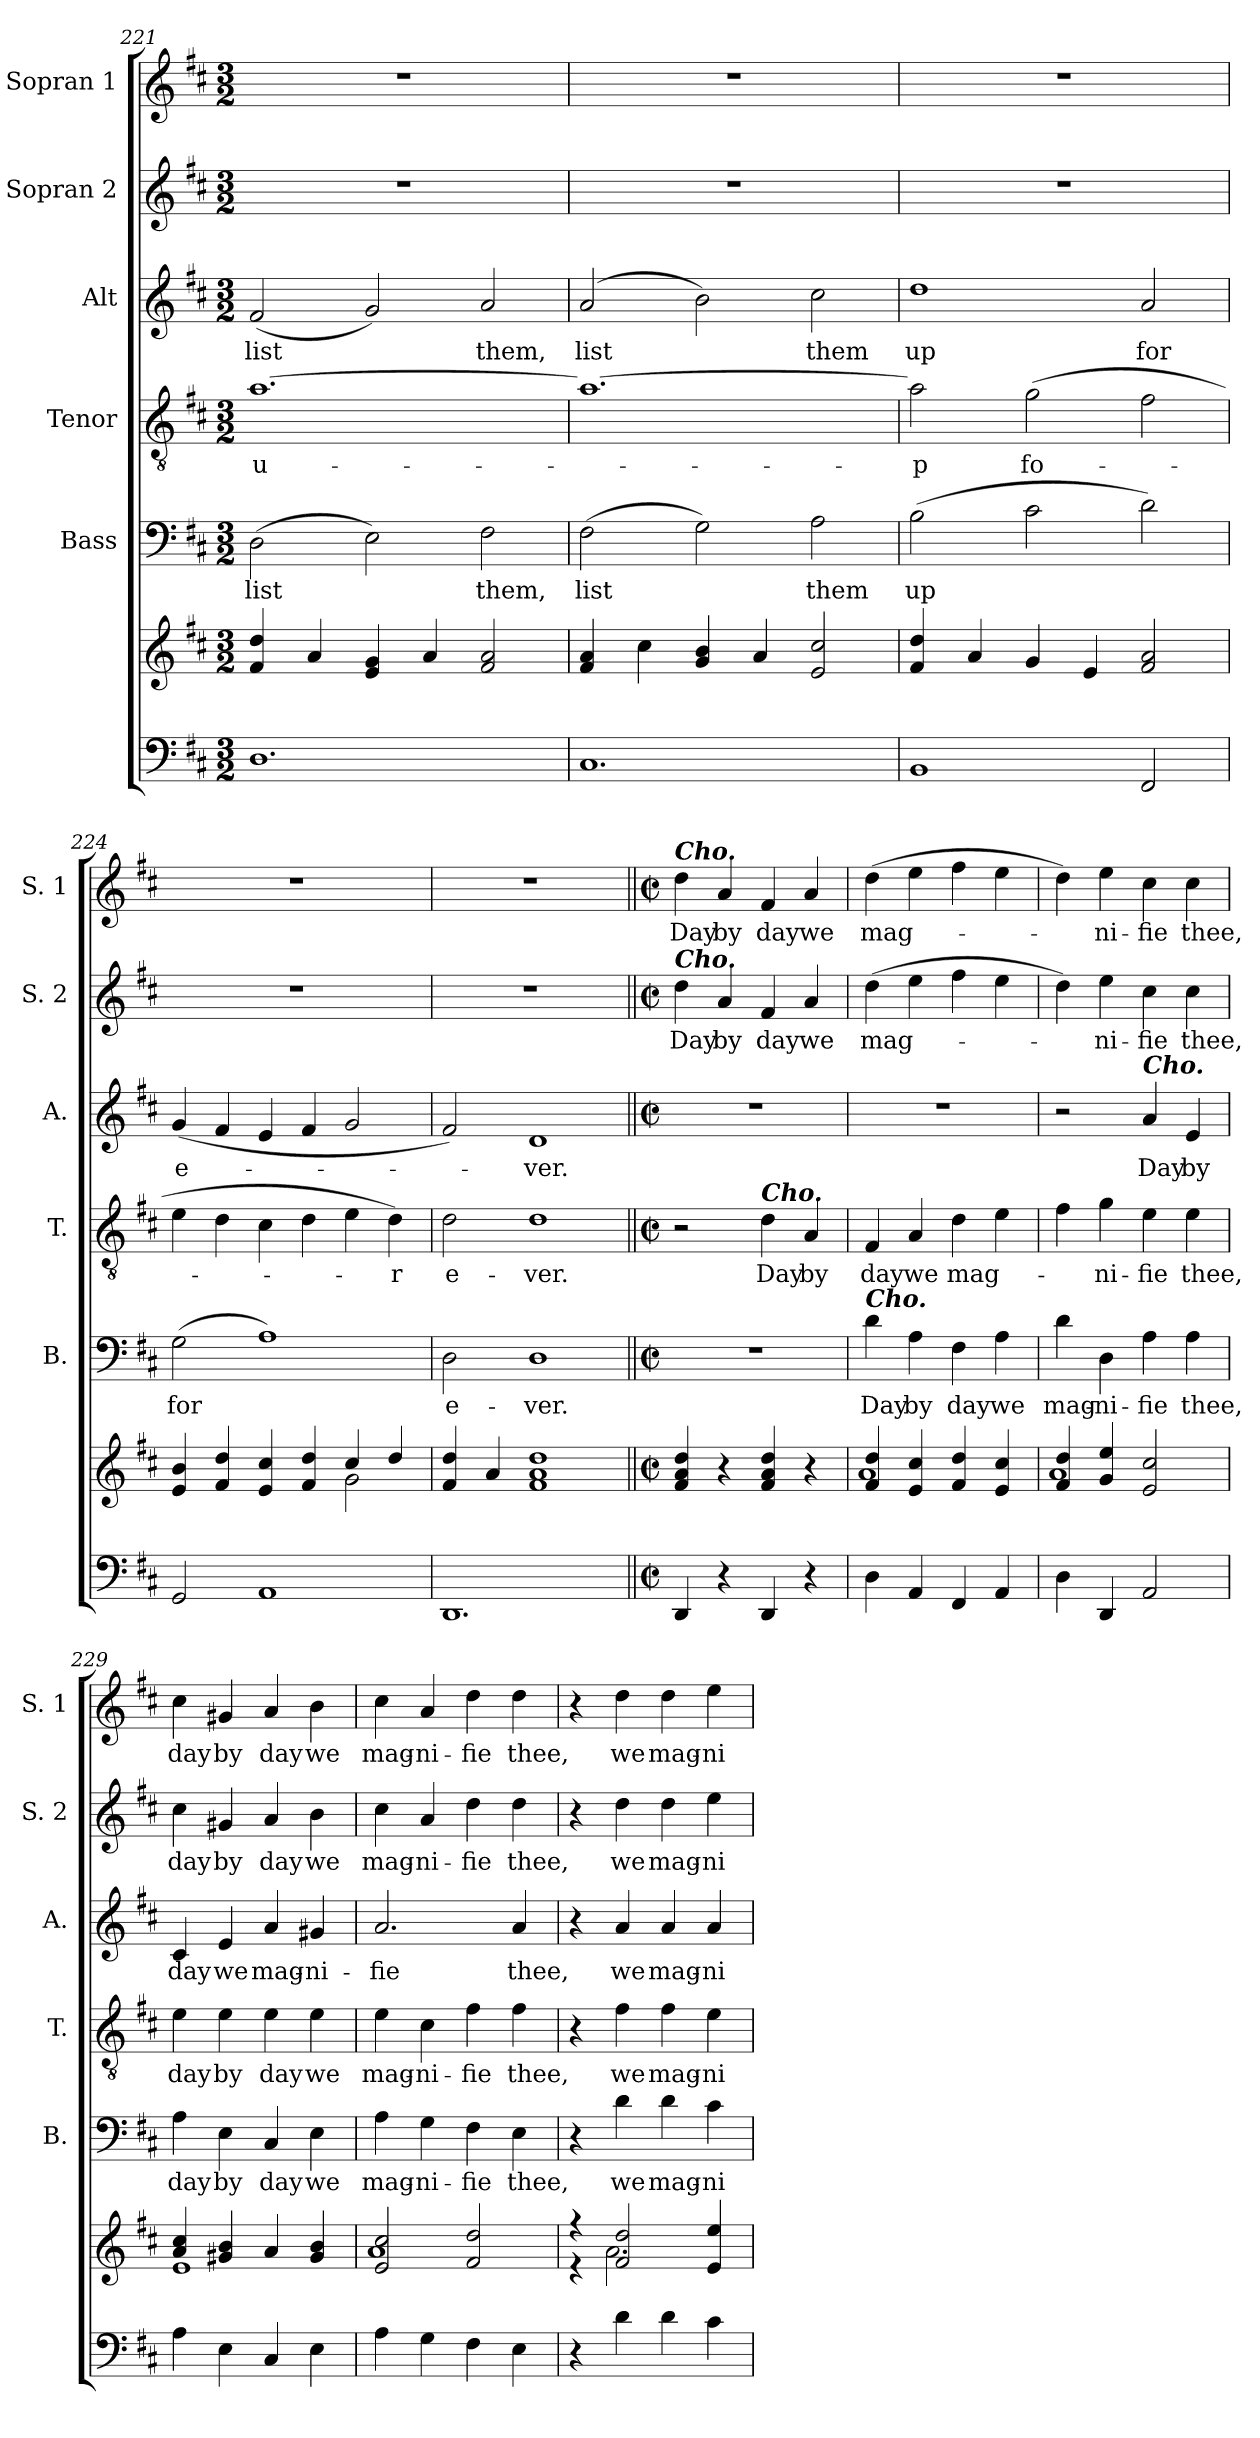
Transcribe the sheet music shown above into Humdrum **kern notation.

**kern	**kern	**kern	**text	**kern	**text	**kern	**text	**kern	**text	**kern	**text
*part6	*part6	*part5	*part5	*part4	*part4	*part3	*part3	*part2	*part2	*part1	*part1
*staff7	*staff6	*staff5	*staff5	*staff4	*staff4	*staff3	*staff3	*staff2	*staff2	*staff1	*staff1
*	*	*I"Bass	*	*I"Tenor	*	*I"Alt	*	*I"Sopran 2	*	*I"Sopran 1	*
*	*	*I'B.	*	*I'T.	*	*I'A.	*	*I'S. 2	*	*I'S. 1	*
!!LO:LB:g=z
*clefF4	*clefG2	*clefF4	*	*clefGv2	*	*clefG2	*	*clefG2	*	*clefG2	*
*k[f#c#]	*k[f#c#]	*k[f#c#]	*	*k[f#c#]	*	*k[f#c#]	*	*k[f#c#]	*	*k[f#c#]	*
*D:	*D:	*D:	*	*D:	*	*D:	*	*D:	*	*D:	*
*M3/2	*M3/2	*M3/2	*	*M3/2	*	*M3/2	*	*M3/2	*	*M3/2	*
=221	=221	=221	=221	=221	=221	=221	=221	=221	=221	=221	=221
!	!	!	!LO:LY:b	!	!LO:LY:b	!	!LO:LY:b	!	!	!	!
1.D	4f#/ 4dd/	(>2D\	list	[1.a	u-	(<2f#/	list	1.r	.	1.r	.
.	4a/	.	.	.	.	.	.	.	.	.	.
.	4e/ 4g/	2E\)	.	.	.	2g/)	.	.	.	.	.
.	4a/	.	.	.	.	.	.	.	.	.	.
!	!	!	!LO:LY:b	!	!	!	!LO:LY:b	!	!	!	!
.	2f#/ 2a/	2F#\	them,	.	.	2a/	them,	.	.	.	.
=222	=222	=222	=222	=222	=222	=222	=222	=222	=222	=222	=222
!	!	!	!LO:LY:b	!	!	!	!LO:LY:b	!	!	!	!
1.C#	4f#/ 4a/	(>2F#\	list	1.a_	.	(2a/	list	1.r	.	1.r	.
.	4cc#\	.	.	.	.	.	.	.	.	.	.
.	4g/ 4b/	2G\)	.	.	.	2b\)	.	.	.	.	.
.	4a/	.	.	.	.	.	.	.	.	.	.
!	!	!	!LO:LY:b	!	!	!	!LO:LY:b	!	!	!	!
.	2e/ 2cc#/	2A\	them	.	.	2cc#\	them	.	.	.	.
=223	=223	=223	=223	=223	=223	=223	=223	=223	=223	=223	=223
!	!	!	!LO:LY:b	!	!LO:LY:b	!	!LO:LY:b	!	!	!	!
1BB	4f#/ 4dd/	(>2B\	up	2a\]	-p	1dd	up	1.r	.	1.r	.
.	4a/	.	.	.	.	.	.	.	.	.	.
!	!	!	!	!	!LO:LY:b	!	!	!	!	!	!
.	4g/	2c#\	.	(>2g\	fo-	.	.	.	.	.	.
.	4e/	.	.	.	.	.	.	.	.	.	.
!	!	!	!	!	!	!	!LO:LY:b	!	!	!	!
2FF#/	2f#/ 2a/	2d\)	.	2f#\	.	2a/	for	.	.	.	.
=224	=224	=224	=224	=224	=224	=224	=224	=224	=224	=224	=224
*	*^	*	*	*	*	*	*	*	*	*	*
!	!	!	!	!LO:LY:b	!	!	!	!LO:LY:b	!	!	!	!
2GG/	4e/ 4b/	1ryy	(>2G\	for	4e\	.	(<4g/	e-	1.r	.	1.r	.
.	4f#/ 4dd/	.	.	.	4d\	.	4f#/	.	.	.	.	.
1AA	4e/ 4cc#/	.	1A)	.	4c#\	.	4e/	.	.	.	.	.
.	4f#/ 4dd/	.	.	.	4d\	.	4f#/	.	.	.	.	.
.	4cc#/	2g\	.	.	4e\	.	2g/	.	.	.	.	.
!	!	!	!	!	!	!LO:LY:b	!	!	!	!	!	!
.	4dd/	.	.	.	4d\)	-r	.	.	.	.	.	.
*	*v	*v	*	*	*	*	*	*	*	*	*	*
=225	=225	=225	=225	=225	=225	=225	=225	=225	=225	=225	=225
!	!	!	!LO:LY:b	!	!LO:LY:b	!	!	!	!	!	!
1.DD	4f#/ 4dd/	2D\	e-	2d\	e-	2f#/)	.	1.r	.	1.r	.
.	4a/	.	.	.	.	.	.	.	.	.	.
!	!	!	!LO:LY:b	!	!LO:LY:b	!	!LO:LY:b	!	!	!	!
.	1f# 1a 1dd	1D	-ver.	1d	-ver.	1d	-ver.	.	.	.	.
!!LO:PB:g=z
=226||	=226||	=226||	=226||	=226||	=226||	=226||	=226||	=226||	=226||	=226||	=226||
*M2/2	*M2/2	*M2/2	*	*M2/2	*	*M2/2	*	*M2/2	*	*M2/2	*
*met(c|)	*met(c|)	*met(c|)	*	*met(c|)	*	*met(c|)	*	*met(c|)	*	*met(c|)	*
!	!	!	!	!	!	!	!	!	!	!LO:TX:a:Bi:t=Cho.	!
!	!	!	!	!	!	!	!	!LO:TX:a:Bi:t=Cho.	!	!	!
!	!	!	!	!	!	!	!	!	!LO:LY:b	!	!LO:LY:b
4DD/	4f#/ 4a/ 4dd/	1r	.	2r	.	1r	.	4dd\	Day	4dd\	Day
!	!	!	!	!	!	!	!	!	!LO:LY:b	!	!LO:LY:b
4r	4r	.	.	.	.	.	.	4a/	by	4a/	by
!	!	!	!	!LO:TX:a:Bi:t=Cho.	!	!	!	!	!	!	!
!	!	!	!	!	!LO:LY:b	!	!	!	!LO:LY:b	!	!LO:LY:b
4DD/	4f#/ 4a/ 4dd/	.	.	4d\	Day	.	.	4f#/	day	4f#/	day
!	!	!	!	!	!LO:LY:b	!	!	!	!LO:LY:b	!	!LO:LY:b
4r	4r	.	.	4A/	by	.	.	4a/	we	4a/	we
=227	=227	=227	=227	=227	=227	=227	=227	=227	=227	=227	=227
*	*^	*	*	*	*	*	*	*	*	*	*
!	!	!	!LO:TX:a:Bi:t=Cho.	!	!	!	!	!	!	!	!	!
!	!	!	!	!LO:LY:b	!	!LO:LY:b	!	!	!	!LO:LY:b	!	!LO:LY:b
4D\	4f#/ 4dd/	1a	4d\	Day	4F#/	day	1r	.	(>4dd\	mag-	(>4dd\	mag-
!	!	!	!	!LO:LY:b	!	!LO:LY:b	!	!	!	!	!	!
4AA/	4e/ 4cc#/	.	4A\	by	4A/	we	.	.	4ee\	.	4ee\	.
!	!	!	!	!LO:LY:b	!	!LO:LY:b	!	!	!	!	!	!
4FF#/	4f#/ 4dd/	.	4F#\	day	4d\	mag-	.	.	4ff#\	.	4ff#\	.
!	!	!	!	!LO:LY:b	!	!	!	!	!	!	!	!
4AA/	4e/ 4cc#/	.	4A\	we	4e\	.	.	.	4ee\	.	4ee\	.
=228	=228	=228	=228	=228	=228	=228	=228	=228	=228	=228	=228	=228
!	!	!	!	!LO:LY:b	!	!	!	!	!	!	!	!
4D\	4f#/ 4dd/	1a	4d\	mag-	4f#\	.	2r	.	4dd\)	.	4dd\)	.
!	!	!	!	!LO:LY:b	!	!LO:LY:b	!	!	!	!LO:LY:b	!	!LO:LY:b
4DD/	4g/ 4ee/	.	4D\	-ni-	4g\	-ni-	.	.	4ee\	-ni-	4ee\	-ni-
!	!	!	!	!	!	!	!LO:TX:a:Bi:t=Cho.	!	!	!	!	!
!	!	!	!	!LO:LY:b	!	!LO:LY:b	!	!LO:LY:b	!	!LO:LY:b	!	!LO:LY:b
2AA/	2e/ 2cc#/	.	4A\	-fie	4e\	-fie	4a/	Day	4cc#\	-fie	4cc#\	-fie
!	!	!	!	!LO:LY:b	!	!LO:LY:b	!	!LO:LY:b	!	!LO:LY:b	!	!LO:LY:b
.	.	.	4A\	thee,	4e\	thee,	4e/	by	4cc#\	thee,	4cc#\	thee,
=229	=229	=229	=229	=229	=229	=229	=229	=229	=229	=229	=229	=229
!	!	!	!	!LO:LY:b	!	!LO:LY:b	!	!LO:LY:b	!	!LO:LY:b	!	!LO:LY:b
4A\	4a/ 4cc#/	1e	4A\	day	4e\	day	4c#/	day	4cc#\	day	4cc#\	day
!	!	!	!	!LO:LY:b	!	!LO:LY:b	!	!LO:LY:b	!	!LO:LY:b	!	!LO:LY:b
4E\	4g#X/ 4b/	.	4E\	by	4e\	by	4e/	we	4g#X/	by	4g#X/	by
!	!	!	!	!LO:LY:b	!	!LO:LY:b	!	!LO:LY:b	!	!LO:LY:b	!	!LO:LY:b
4C#/	4a/	.	4C#/	day	4e\	day	4a/	mag-	4a/	day	4a/	day
!	!	!	!	!LO:LY:b	!	!LO:LY:b	!	!LO:LY:b	!	!LO:LY:b	!	!LO:LY:b
4E\	4g#/ 4b/	.	4E\	we	4e\	we	4g#X/	-ni-	4b\	we	4b\	we
=230	=230	=230	=230	=230	=230	=230	=230	=230	=230	=230	=230	=230
!	!	!	!	!LO:LY:b	!	!LO:LY:b	!	!LO:LY:b	!	!LO:LY:b	!	!LO:LY:b
4A\	2e/ 2cc#/	1a	4A\	mag-	4e\	mag-	2.a/	-fie	4cc#\	mag-	4cc#\	mag-
!	!	!	!	!LO:LY:b	!	!LO:LY:b	!	!	!	!LO:LY:b	!	!LO:LY:b
4G\	.	.	4G\	-ni-	4c#\	-ni-	.	.	4a/	-ni-	4a/	-ni-
!	!	!	!	!LO:LY:b	!	!LO:LY:b	!	!	!	!LO:LY:b	!	!LO:LY:b
4F#\	2f#/ 2dd/	.	4F#\	-fie	4f#\	-fie	.	.	4dd\	-fie	4dd\	-fie
!	!	!	!	!LO:LY:b	!	!LO:LY:b	!	!LO:LY:b	!	!LO:LY:b	!	!LO:LY:b
4E\	.	.	4E\	thee,	4f#\	thee,	4a/	thee,	4dd\	thee,	4dd\	thee,
=231	=231	=231	=231	=231	=231	=231	=231	=231	=231	=231	=231	=231
4r	4r	4r	4r	.	4r	.	4r	.	4r	.	4r	.
!	!	!	!	!LO:LY:b	!	!LO:LY:b	!	!LO:LY:b	!	!LO:LY:b	!	!LO:LY:b
4d\	2f#/ 2dd/	2.a\	4d\	we	4f#\	we	4a/	we	4dd\	we	4dd\	we
!	!	!	!	!LO:LY:b	!	!LO:LY:b	!	!LO:LY:b	!	!LO:LY:b	!	!LO:LY:b
4d\	.	.	4d\	mag-	4f#\	mag-	4a/	mag-	4dd\	mag-	4dd\	mag-
!	!	!	!	!LO:LY:b	!	!LO:LY:b	!	!LO:LY:b	!	!LO:LY:b	!	!LO:LY:b
4c#\	4e/ 4ee/	.	4c#\	-ni-	4e\	-ni-	4a/	-ni-	4ee\	-ni-	4ee\	-ni-
*	*v	*v	*	*	*	*	*	*	*	*	*	*
=	=	=	=	=	=	=	=	=	=	=	=
*-	*-	*-	*-	*-	*-	*-	*-	*-	*-	*-	*-
